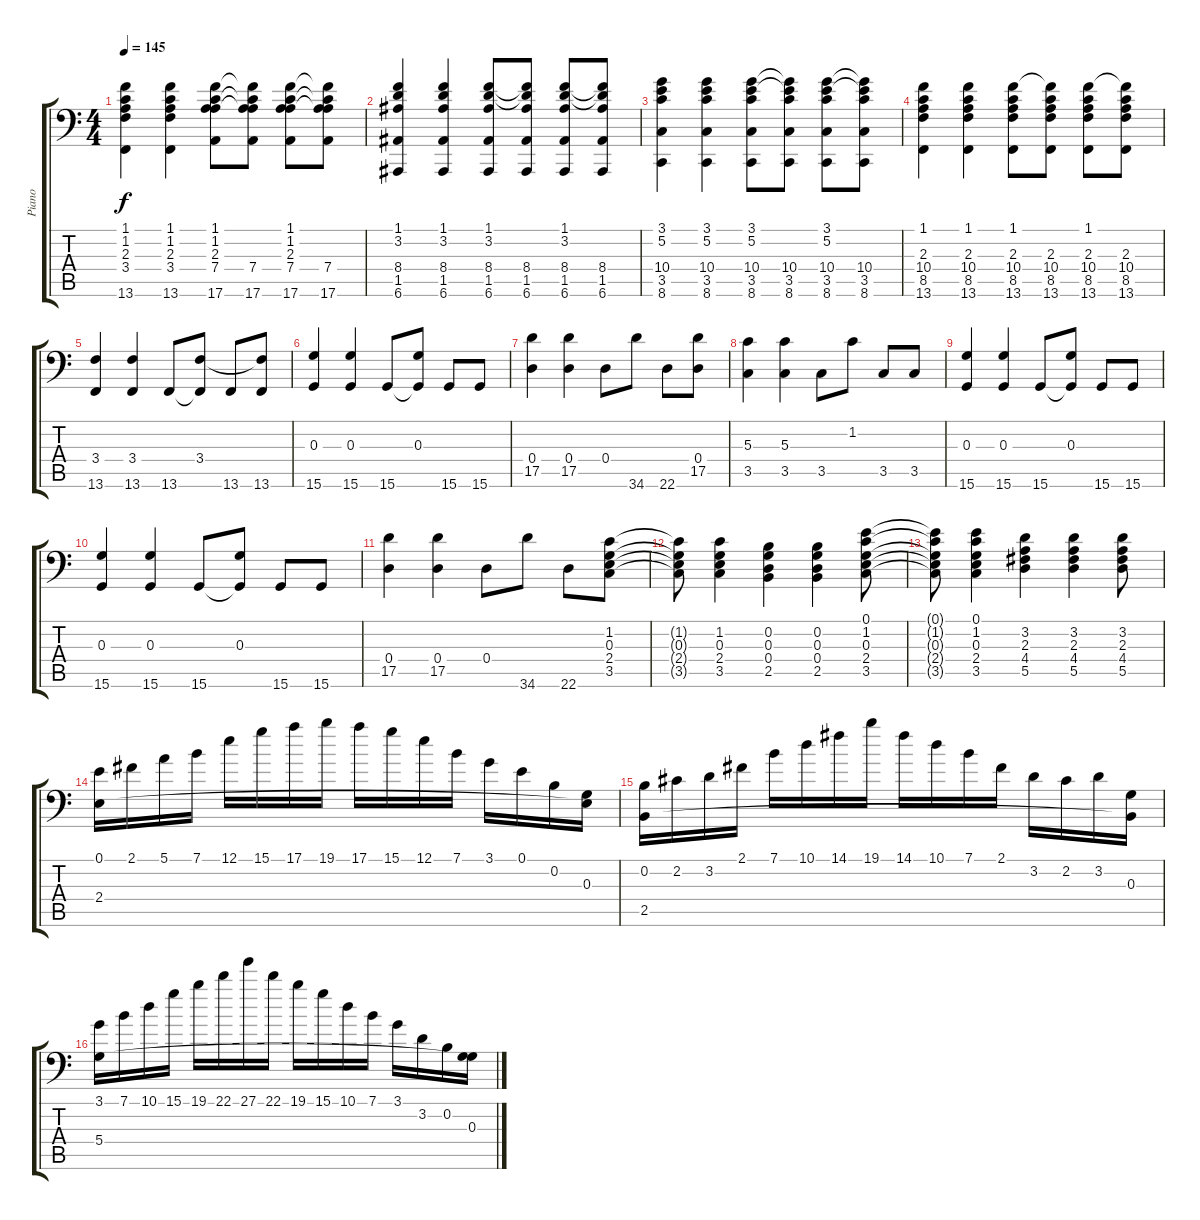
\track ("Piano" "Piano") {instrument honkytonkpiano}
\staff {score tabs}
\tuning (E4 B3 G3 D3 A2 E1) {hide}
\ts (4 4)
\tempo 145
\clef f4
\ks c
(1.1 1.2 2.3 3.4 13.6).4{dy f} (1.1 1.2 2.3 3.4 13.6).4 (1.1 1.2 2.3 7.4 17.6).8 (1.1{t} 1.2{t} 2.3{t} 7.4 17.6).8 (1.1 1.2 2.3 7.4 17.6).8 (1.1{t} 1.2{t} 2.3{t} 7.4 17.6).8 |
(1.1 3.2 8.4 1.5 6.6).4 (1.1 3.2 8.4 1.5 6.6).4 (1.1 3.2 8.4 1.5 6.6).8 (1.1{t} 3.2{t} 8.4 1.5 6.6).8 (1.1 3.2 8.4 1.5 6.6).8 (1.1{t} 3.2{t} 8.4 1.5 6.6).8 |
(3.1 5.2 10.4 3.5 8.6).4 (3.1 5.2 10.4 3.5 8.6).4 (3.1 5.2 10.4 3.5 8.6).8 (3.1{t} 5.2{t} 10.4 3.5 8.6).8 (3.1 5.2 10.4 3.5 8.6).8 (3.1{t} 5.2{t} 10.4 3.5 8.6).8 |
(1.1 2.3 10.4 8.5 13.6).4 (1.1 2.3 10.4 8.5 13.6).4 (1.1 2.3 10.4 8.5 13.6).8 (1.1{t} 2.3 10.4 8.5 13.6).8 (1.1 2.3 10.4 8.5 13.6).8 (1.1{t} 2.3 10.4 8.5 13.6).8 |
(3.4 13.6).4 (3.4 13.6).4 13.6.8 (3.4 13.6{t}).8 13.6.8 (3.4{t} 13.6).8 |
(0.3 15.6).4 (0.3 15.6).4 15.6.8 (0.3 15.6{t}).8 15.6.8 15.6.8 |
(0.4 17.5).4 (0.4 17.5).4 0.4.8 34.6.8 22.6.8 (0.4 17.5).8 |
(5.3 3.5).4 (5.3 3.5).4 3.5.8 1.2.8 3.5.8 3.5.8 |
(0.3 15.6).4 (0.3 15.6).4 15.6.8 (0.3 15.6{t}).8 15.6.8 15.6.8 |
(0.3 15.6).4 (0.3 15.6).4 15.6.8 (0.3 15.6{t}).8 15.6.8 15.6.8 |
(0.4 17.5).4 (0.4 17.5).4 0.4.8 34.6.8 22.6.8 (1.2 0.3 2.4 3.5).8 |
(1.2{t} 0.3{t} 2.4{t} 3.5{t}).8 (1.2 0.3 2.4 3.5).4 (0.2 0.3 0.4 2.5).4 (0.2 0.3 0.4 2.5).4 (0.1 1.2 0.3 2.4 3.5).8 |
(0.1{t} 1.2{t} 0.3{t} 2.4{t} 3.5{t}).8 (0.1 1.2 0.3 2.4 3.5).4 (3.2 2.3 4.4 5.5).4 (3.2 2.3 4.4 5.5).4 (3.2 2.3 4.4 5.5).8 |
(0.1 2.4).16 2.1.16 5.1.16 7.1.16 12.1.16 15.1.16 17.1.16 19.1.16 17.1.16 15.1.16 12.1.16 7.1.16 3.1.16 0.1.16 0.2.16 (0.3 2.4{t}).16 |
(0.2 2.5).16 2.2.16 3.2.16 2.1.16 7.1.16 10.1.16 14.1.16 19.1.16 14.1.16 10.1.16 7.1.16 2.1.16 3.2.16 2.2.16 3.2.16 (0.3 2.5{t}).16 |
(3.1 5.4).16 7.1.16 10.1.16 15.1.16 19.1.16 22.1.16 27.1.16 22.1.16 19.1.16 15.1.16 10.1.16 7.1.16 3.1.16 3.2.16 0.2.16 (0.3 5.4{t}).16
